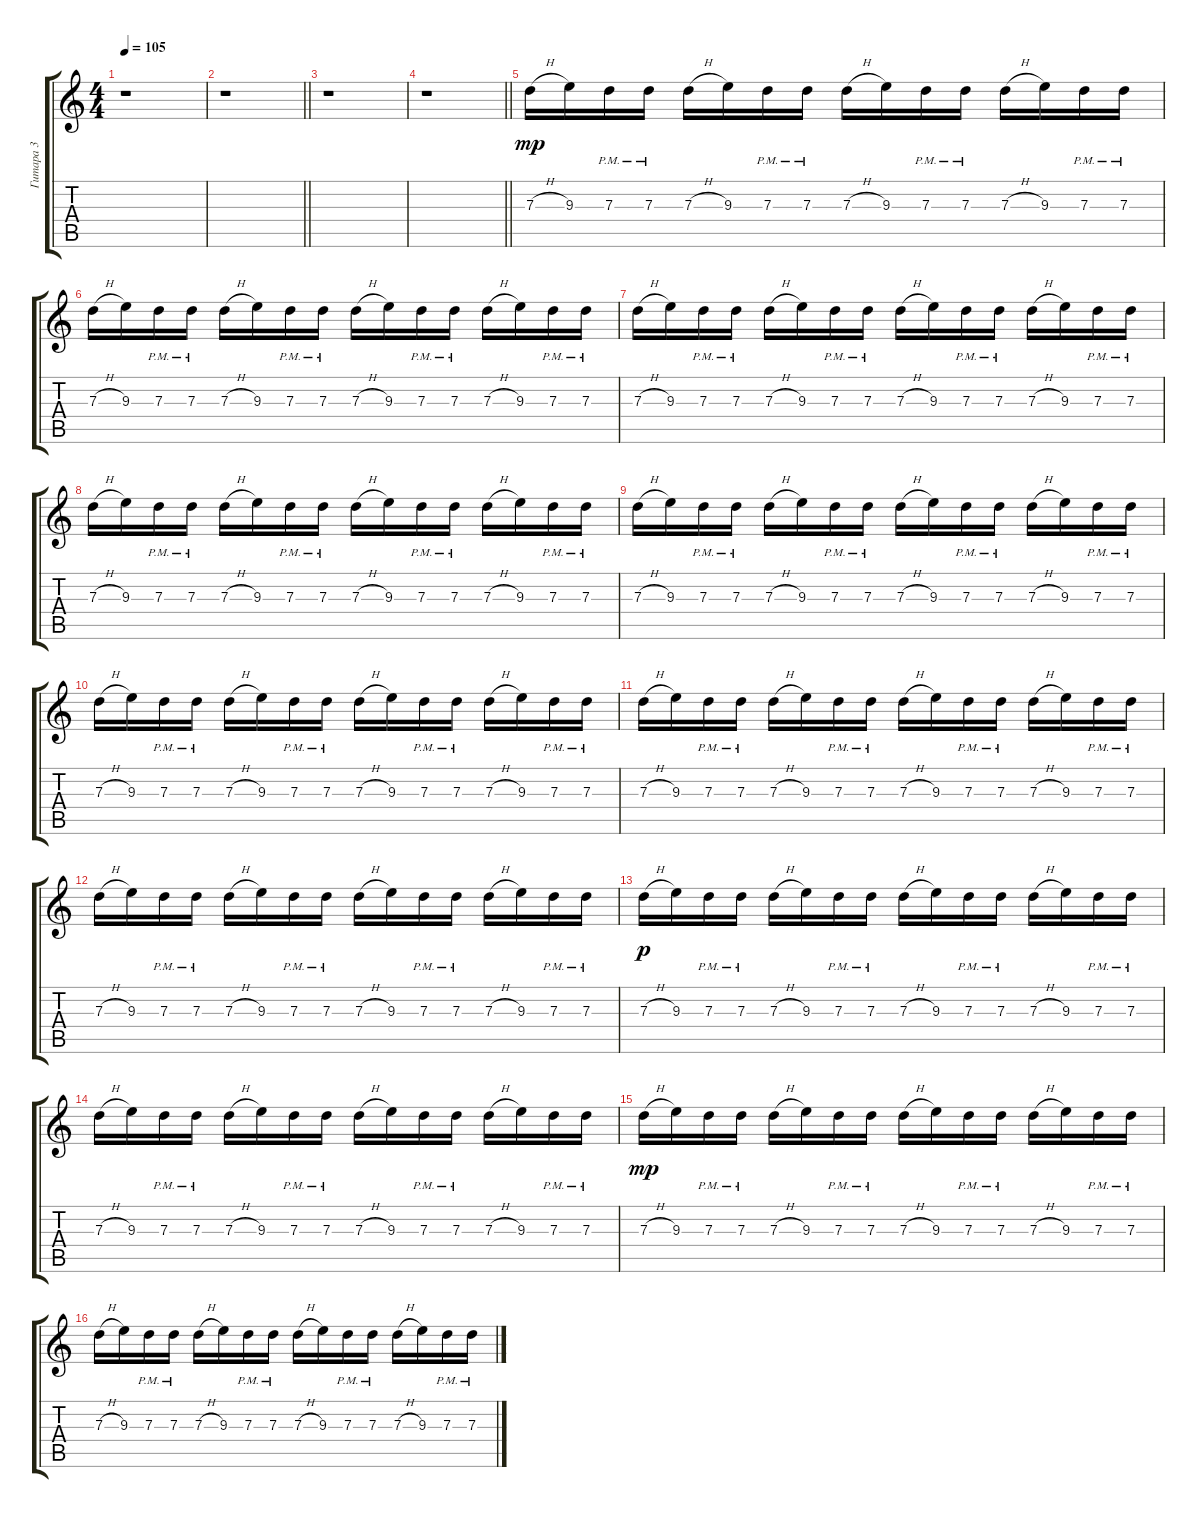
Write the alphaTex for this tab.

\track ("Гитара 3" "Гитара 3") {instrument overdrivenguitar}
\staff {score tabs}
\tuning (E4 B3 G3 D3 A2 E2) {hide}
\ts (4 4)
\tempo 105
\clef g2
\ks c
r.1{dy f} |
\barLineRight lightlight
r.1 |
r.1 |
\barLineRight lightlight
r.1 |
7.3{h}.16{dy mp volume 8 instrument overdrivenguitar} 9.3.16 7.3{pm}.16 7.3{pm}.16 7.3{h}.16 9.3.16 7.3{pm}.16 7.3{pm}.16 7.3{h}.16 9.3.16 7.3{pm}.16 7.3{pm}.16 7.3{h}.16 9.3.16 7.3{pm}.16 7.3{pm}.16 |
7.3{h}.16 9.3.16 7.3{pm}.16 7.3{pm}.16 7.3{h}.16 9.3.16 7.3{pm}.16 7.3{pm}.16 7.3{h}.16 9.3.16 7.3{pm}.16 7.3{pm}.16 7.3{h}.16 9.3.16 7.3{pm}.16 7.3{pm}.16 |
7.3{h}.16 9.3.16 7.3{pm}.16 7.3{pm}.16 7.3{h}.16 9.3.16 7.3{pm}.16 7.3{pm}.16 7.3{h}.16 9.3.16 7.3{pm}.16 7.3{pm}.16 7.3{h}.16 9.3.16 7.3{pm}.16 7.3{pm}.16 |
7.3{h}.16 9.3.16 7.3{pm}.16 7.3{pm}.16 7.3{h}.16 9.3.16 7.3{pm}.16 7.3{pm}.16 7.3{h}.16 9.3.16 7.3{pm}.16 7.3{pm}.16 7.3{h}.16 9.3.16 7.3{pm}.16 7.3{pm}.16 |
7.3{h}.16 9.3.16 7.3{pm}.16 7.3{pm}.16 7.3{h}.16 9.3.16 7.3{pm}.16 7.3{pm}.16 7.3{h}.16 9.3.16 7.3{pm}.16 7.3{pm}.16 7.3{h}.16 9.3.16 7.3{pm}.16 7.3{pm}.16 |
7.3{h}.16 9.3.16 7.3{pm}.16 7.3{pm}.16 7.3{h}.16 9.3.16 7.3{pm}.16 7.3{pm}.16 7.3{h}.16 9.3.16 7.3{pm}.16 7.3{pm}.16 7.3{h}.16 9.3.16 7.3{pm}.16 7.3{pm}.16 |
7.3{h}.16 9.3.16 7.3{pm}.16 7.3{pm}.16 7.3{h}.16 9.3.16 7.3{pm}.16 7.3{pm}.16 7.3{h}.16 9.3.16 7.3{pm}.16 7.3{pm}.16 7.3{h}.16 9.3.16 7.3{pm}.16 7.3{pm}.16 |
7.3{h}.16 9.3.16 7.3{pm}.16 7.3{pm}.16 7.3{h}.16 9.3.16 7.3{pm}.16 7.3{pm}.16 7.3{h}.16 9.3.16 7.3{pm}.16 7.3{pm}.16 7.3{h}.16 9.3.16 7.3{pm}.16 7.3{pm}.16 |
7.3{h}.16{dy p} 9.3.16 7.3{pm}.16 7.3{pm}.16 7.3{h}.16 9.3.16 7.3{pm}.16 7.3{pm}.16 7.3{h}.16 9.3.16 7.3{pm}.16 7.3{pm}.16 7.3{h}.16 9.3.16 7.3{pm}.16 7.3{pm}.16 |
7.3{h}.16 9.3.16 7.3{pm}.16 7.3{pm}.16 7.3{h}.16 9.3.16 7.3{pm}.16 7.3{pm}.16 7.3{h}.16 9.3.16 7.3{pm}.16 7.3{pm}.16 7.3{h}.16 9.3.16 7.3{pm}.16 7.3{pm}.16 |
7.3{h}.16{dy mp} 9.3.16 7.3{pm}.16 7.3{pm}.16 7.3{h}.16 9.3.16 7.3{pm}.16 7.3{pm}.16 7.3{h}.16 9.3.16 7.3{pm}.16 7.3{pm}.16 7.3{h}.16 9.3.16 7.3{pm}.16 7.3{pm}.16 |
7.3{h}.16 9.3.16 7.3{pm}.16 7.3{pm}.16 7.3{h}.16 9.3.16 7.3{pm}.16 7.3{pm}.16 7.3{h}.16 9.3.16 7.3{pm}.16 7.3{pm}.16 7.3{h}.16 9.3.16 7.3{pm}.16 7.3{pm}.16
